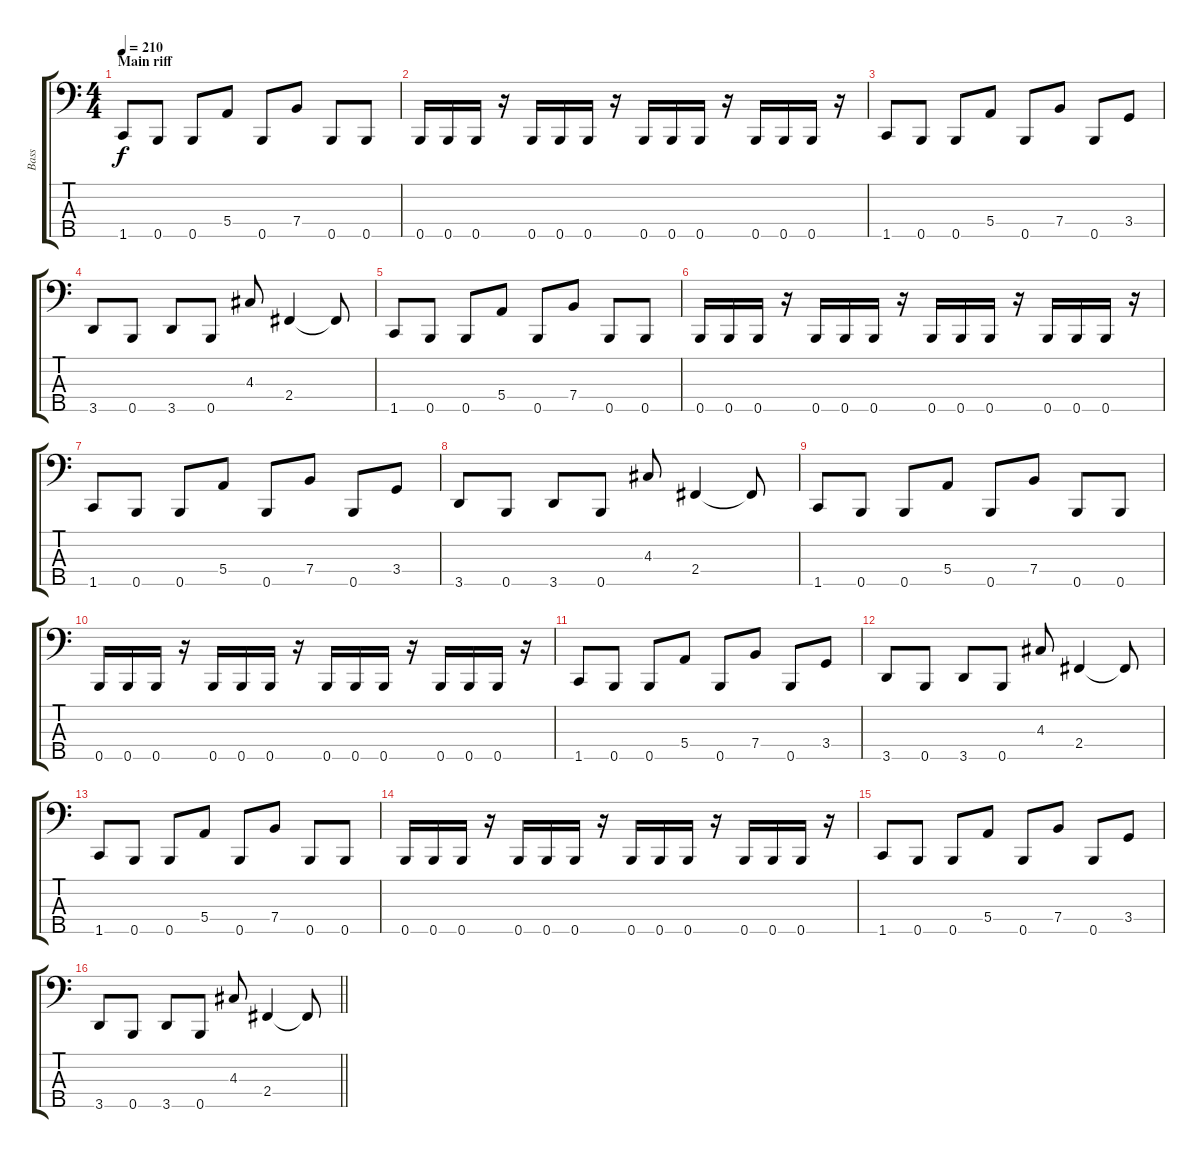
\track ("Bass" "Bass") {instrument electricbassfinger}
\staff {score tabs}
\tuning (G2 D2 A1 E1 B0) {hide}
\ts (4 4)
\section ("" "Main riff")
\tempo 210
\clef f4
\ks c
1.5.8{dy f} 0.5.8 0.5.8 5.4.8 0.5.8 7.4.8 0.5.8 0.5.8 |
0.5.16 0.5.16 0.5.16 r.16 0.5.16 0.5.16 0.5.16 r.16 0.5.16 0.5.16 0.5.16 r.16 0.5.16 0.5.16 0.5.16 r.16 |
1.5.8 0.5.8 0.5.8 5.4.8 0.5.8 7.4.8 0.5.8 3.4.8 |
3.5.8 0.5.8 3.5.8 0.5.8 4.3.8 2.4.4 2.4{t}.8 |
1.5.8 0.5.8 0.5.8 5.4.8 0.5.8 7.4.8 0.5.8 0.5.8 |
0.5.16 0.5.16 0.5.16 r.16 0.5.16 0.5.16 0.5.16 r.16 0.5.16 0.5.16 0.5.16 r.16 0.5.16 0.5.16 0.5.16 r.16 |
1.5.8 0.5.8 0.5.8 5.4.8 0.5.8 7.4.8 0.5.8 3.4.8 |
3.5.8 0.5.8 3.5.8 0.5.8 4.3.8 2.4.4 2.4{t}.8 |
1.5.8 0.5.8 0.5.8 5.4.8 0.5.8 7.4.8 0.5.8 0.5.8 |
0.5.16 0.5.16 0.5.16 r.16 0.5.16 0.5.16 0.5.16 r.16 0.5.16 0.5.16 0.5.16 r.16 0.5.16 0.5.16 0.5.16 r.16 |
1.5.8 0.5.8 0.5.8 5.4.8 0.5.8 7.4.8 0.5.8 3.4.8 |
3.5.8 0.5.8 3.5.8 0.5.8 4.3.8 2.4.4 2.4{t}.8 |
1.5.8 0.5.8 0.5.8 5.4.8 0.5.8 7.4.8 0.5.8 0.5.8 |
0.5.16 0.5.16 0.5.16 r.16 0.5.16 0.5.16 0.5.16 r.16 0.5.16 0.5.16 0.5.16 r.16 0.5.16 0.5.16 0.5.16 r.16 |
1.5.8 0.5.8 0.5.8 5.4.8 0.5.8 7.4.8 0.5.8 3.4.8 |
\barLineRight lightlight
3.5.8 0.5.8 3.5.8 0.5.8 4.3.8 2.4.4 2.4{t}.8
